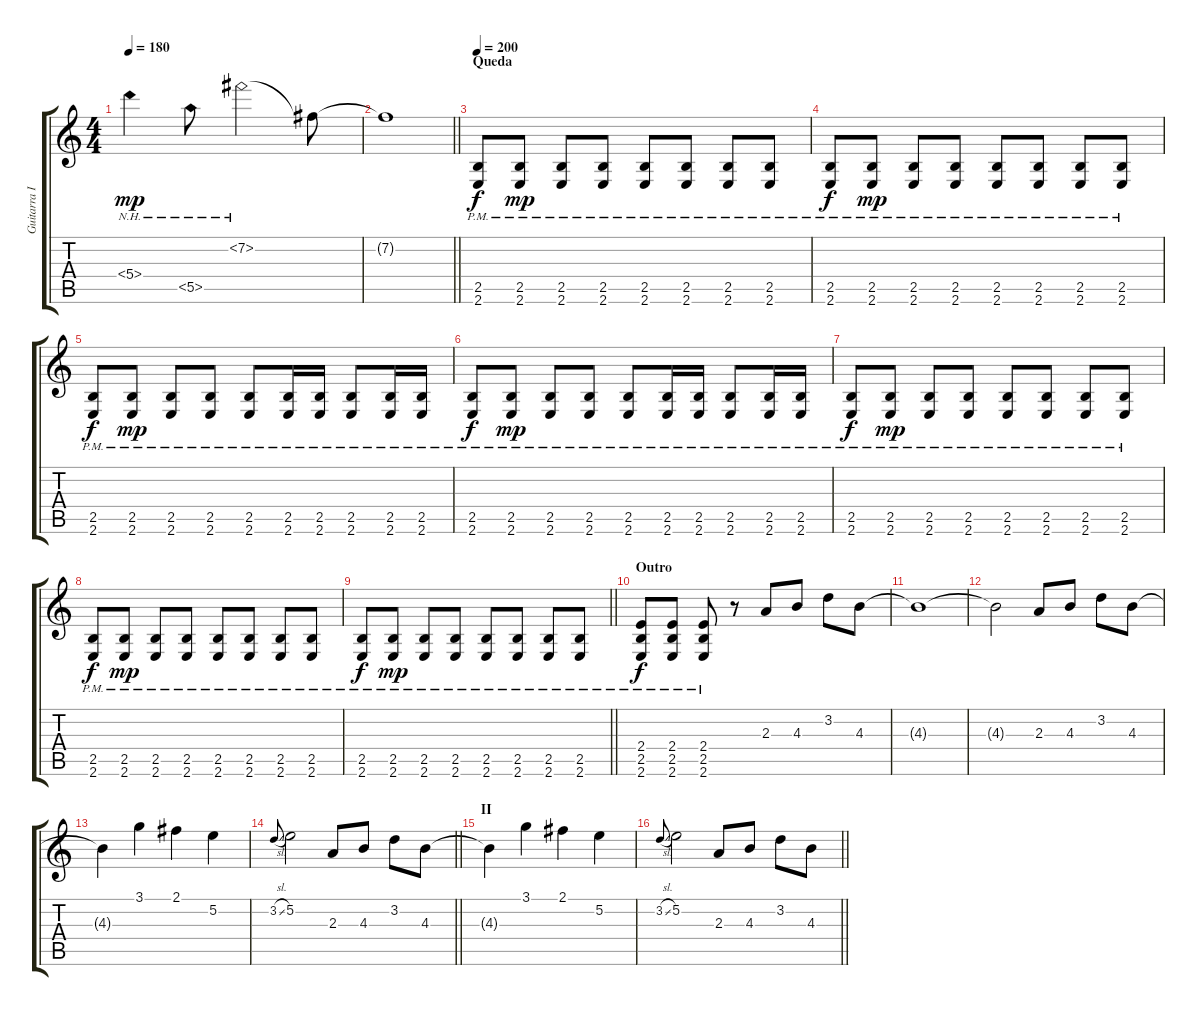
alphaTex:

\track ("Guitarra I" "Guitarra I") {instrument distortionguitar}
\staff {score tabs}
\tuning (E4 B3 G3 D3 A2 D2) {hide}
\ts (4 4)
\tempo 180
\clef g2
\ks c
5.4{nh}.4{dy mp} 5.5{nh}.8 7.2{nh}.2 7.2{t}.8 |
\barLineRight lightlight
7.2{t}.1 |
\section ("" "Queda")
\tempo 200
(2.5{pm} 2.6{pm}).8{dy f} (2.5{pm} 2.6{pm}).8{dy mp} (2.5{pm} 2.6{pm}).8 (2.5{pm} 2.6{pm}).8 (2.5{pm} 2.6{pm}).8 (2.5{pm} 2.6{pm}).8 (2.5{pm} 2.6{pm}).8 (2.5{pm} 2.6{pm}).8 |
(2.5{pm} 2.6{pm}).8{dy f} (2.5{pm} 2.6{pm}).8{dy mp} (2.5{pm} 2.6{pm}).8 (2.5{pm} 2.6{pm}).8 (2.5{pm} 2.6{pm}).8 (2.5{pm} 2.6{pm}).8 (2.5{pm} 2.6{pm}).8 (2.5{pm} 2.6{pm}).8 |
(2.5{pm} 2.6{pm}).8{dy f} (2.5{pm} 2.6{pm}).8{dy mp} (2.5{pm} 2.6{pm}).8 (2.5{pm} 2.6{pm}).8 (2.5{pm} 2.6{pm}).8 (2.5{pm} 2.6{pm}).16 (2.5{pm} 2.6{pm}).16 (2.5{pm} 2.6{pm}).8 (2.5{pm} 2.6{pm}).16 (2.5{pm} 2.6{pm}).16 |
(2.5{pm} 2.6{pm}).8{dy f} (2.5{pm} 2.6{pm}).8{dy mp} (2.5{pm} 2.6{pm}).8 (2.5{pm} 2.6{pm}).8 (2.5{pm} 2.6{pm}).8 (2.5{pm} 2.6{pm}).16 (2.5{pm} 2.6{pm}).16 (2.5{pm} 2.6{pm}).8 (2.5{pm} 2.6{pm}).16 (2.5{pm} 2.6{pm}).16 |
(2.5{pm} 2.6{pm}).8{dy f} (2.5{pm} 2.6{pm}).8{dy mp} (2.5{pm} 2.6{pm}).8 (2.5{pm} 2.6{pm}).8 (2.5{pm} 2.6{pm}).8 (2.5{pm} 2.6{pm}).8 (2.5{pm} 2.6{pm}).8 (2.5{pm} 2.6{pm}).8 |
(2.5{pm} 2.6{pm}).8{dy f} (2.5{pm} 2.6{pm}).8{dy mp} (2.5{pm} 2.6{pm}).8 (2.5{pm} 2.6{pm}).8 (2.5{pm} 2.6{pm}).8 (2.5{pm} 2.6{pm}).8 (2.5{pm} 2.6{pm}).8 (2.5{pm} 2.6{pm}).8 |
\barLineRight lightlight
(2.5{pm} 2.6{pm}).8{dy f} (2.5{pm} 2.6{pm}).8{dy mp} (2.5{pm} 2.6{pm}).8 (2.5{pm} 2.6{pm}).8 (2.5{pm} 2.6{pm}).8 (2.5{pm} 2.6{pm}).8 (2.5{pm} 2.6{pm}).8 (2.5{pm} 2.6{pm}).8 |
\section ("" "Outro")
(2.4{pm} 2.5{pm} 2.6{pm}).8{dy f} (2.4{pm} 2.5{pm} 2.6{pm}).8 (2.4{pm} 2.5{pm} 2.6{pm}).8 r.8 2.3.8 4.3.8 3.2.8 4.3.8 |
4.3{t}.1 |
4.3{t}.2 2.3.8 4.3.8 3.2.8 4.3.8 |
4.3{t}.4 3.1.4 2.1.4 5.2.4 |
\barLineRight lightlight
3.2{sl}.8{gr onbeat} 5.2.2 2.3.8 4.3.8 3.2.8 4.3.8 |
\section ("" "II")
4.3{t}.4 3.1.4 2.1.4 5.2.4 |
\barLineRight lightlight
3.2{sl}.8{gr onbeat} 5.2.2 2.3.8 4.3.8 3.2.8 4.3.8
